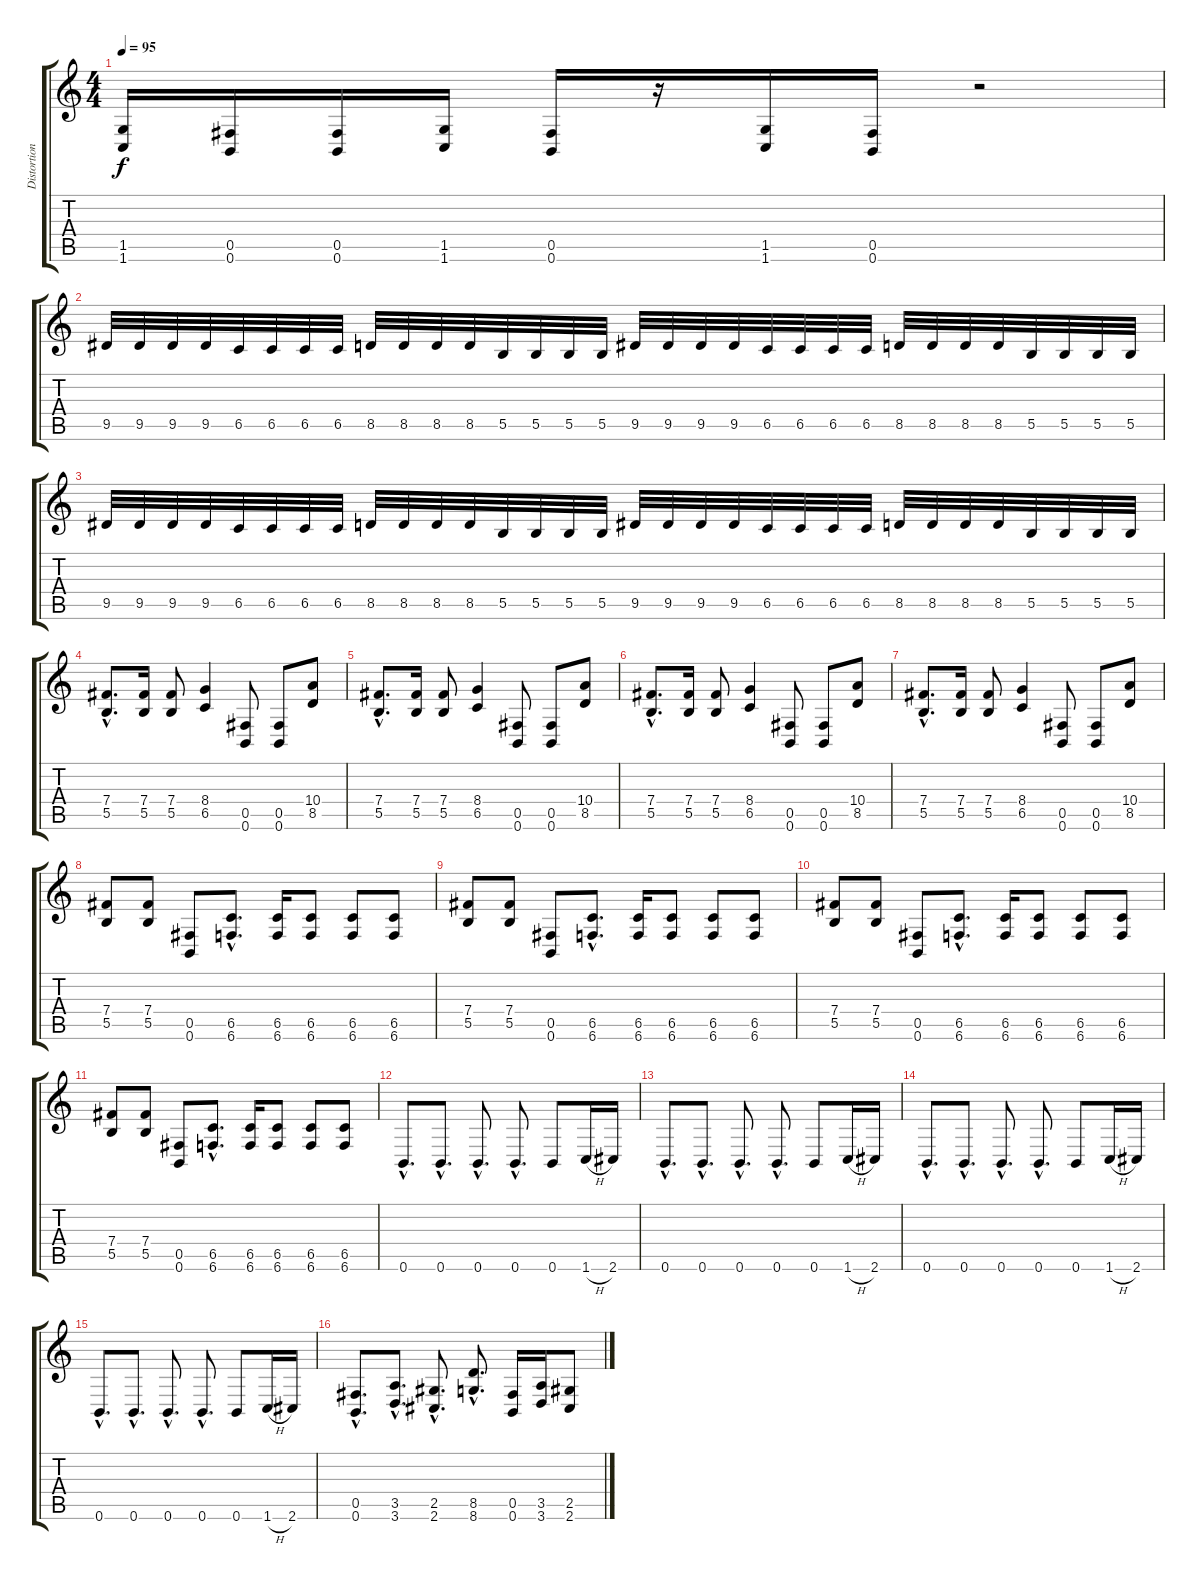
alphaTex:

\track ("Distortion Guitar" "Distortion") {instrument distortionguitar}
\staff {score tabs}
\tuning (Db4 Ab3 E3 B2 Gb2 B1) {hide}
\ts (4 4)
\tempo 95
\clef g2
\ks c
(1.5 1.6).16{dy f} (0.5 0.6).16 (0.5 0.6).16 (1.5 1.6).16 (0.5 0.6).16 r.16 (1.5 1.6).16 (0.5 0.6).16 r.2 |
9.5.32 9.5.32 9.5.32 9.5.32 6.5.32 6.5.32 6.5.32 6.5.32 8.5.32 8.5.32 8.5.32 8.5.32 5.5.32 5.5.32 5.5.32 5.5.32 9.5.32 9.5.32 9.5.32 9.5.32 6.5.32 6.5.32 6.5.32 6.5.32 8.5.32 8.5.32 8.5.32 8.5.32 5.5.32 5.5.32 5.5.32 5.5.32 |
9.5.32 9.5.32 9.5.32 9.5.32 6.5.32 6.5.32 6.5.32 6.5.32 8.5.32 8.5.32 8.5.32 8.5.32 5.5.32 5.5.32 5.5.32 5.5.32 9.5.32 9.5.32 9.5.32 9.5.32 6.5.32 6.5.32 6.5.32 6.5.32 8.5.32 8.5.32 8.5.32 8.5.32 5.5.32 5.5.32 5.5.32 5.5.32 |
(7.4{hac} 5.5{hac}).8{d} (7.4 5.5).16 (7.4 5.5).8 (8.4 6.5).4 (0.5 0.6).8 (0.5 0.6).8 (10.4 8.5).8 |
(7.4{hac} 5.5{hac}).8{d} (7.4 5.5).16 (7.4 5.5).8 (8.4 6.5).4 (0.5 0.6).8 (0.5 0.6).8 (10.4 8.5).8 |
(7.4{hac} 5.5{hac}).8{d} (7.4 5.5).16 (7.4 5.5).8 (8.4 6.5).4 (0.5 0.6).8 (0.5 0.6).8 (10.4 8.5).8 |
(7.4{hac} 5.5{hac}).8{d} (7.4 5.5).16 (7.4 5.5).8 (8.4 6.5).4 (0.5 0.6).8 (0.5 0.6).8 (10.4 8.5).8 |
(7.4 5.5).8 (7.4 5.5).8 (0.5 0.6).8 (6.5{hac} 6.6{hac}).8{d} (6.5 6.6).16 (6.5 6.6).8 (6.5 6.6).8 (6.5 6.6).8 |
(7.4 5.5).8 (7.4 5.5).8 (0.5 0.6).8 (6.5{hac} 6.6{hac}).8{d} (6.5 6.6).16 (6.5 6.6).8 (6.5 6.6).8 (6.5 6.6).8 |
(7.4 5.5).8 (7.4 5.5).8 (0.5 0.6).8 (6.5{hac} 6.6{hac}).8{d} (6.5 6.6).16 (6.5 6.6).8 (6.5 6.6).8 (6.5 6.6).8 |
(7.4 5.5).8 (7.4 5.5).8 (0.5 0.6).8 (6.5{hac} 6.6{hac}).8{d} (6.5 6.6).16 (6.5 6.6).8 (6.5 6.6).8 (6.5 6.6).8 |
0.6{hac}.8{d} 0.6{hac}.8{d} 0.6{hac}.8{d} 0.6{hac}.8{d} 0.6.8 1.6{h}.16 2.6.16 |
0.6{hac}.8{d} 0.6{hac}.8{d} 0.6{hac}.8{d} 0.6{hac}.8{d} 0.6.8 1.6{h}.16 2.6.16 |
0.6{hac}.8{d} 0.6{hac}.8{d} 0.6{hac}.8{d} 0.6{hac}.8{d} 0.6.8 1.6{h}.16 2.6.16 |
0.6{hac}.8{d} 0.6{hac}.8{d} 0.6{hac}.8{d} 0.6{hac}.8{d} 0.6.8 1.6{h}.16 2.6.16 |
(0.5{hac} 0.6{hac}).8{d} (3.5{hac} 3.6{hac}).8{d} (2.5{hac} 2.6{hac}).8{d} (8.5{hac} 8.6{hac}).8{d} (0.5 0.6).16 (3.5 3.6).16 (2.5 2.6).8
